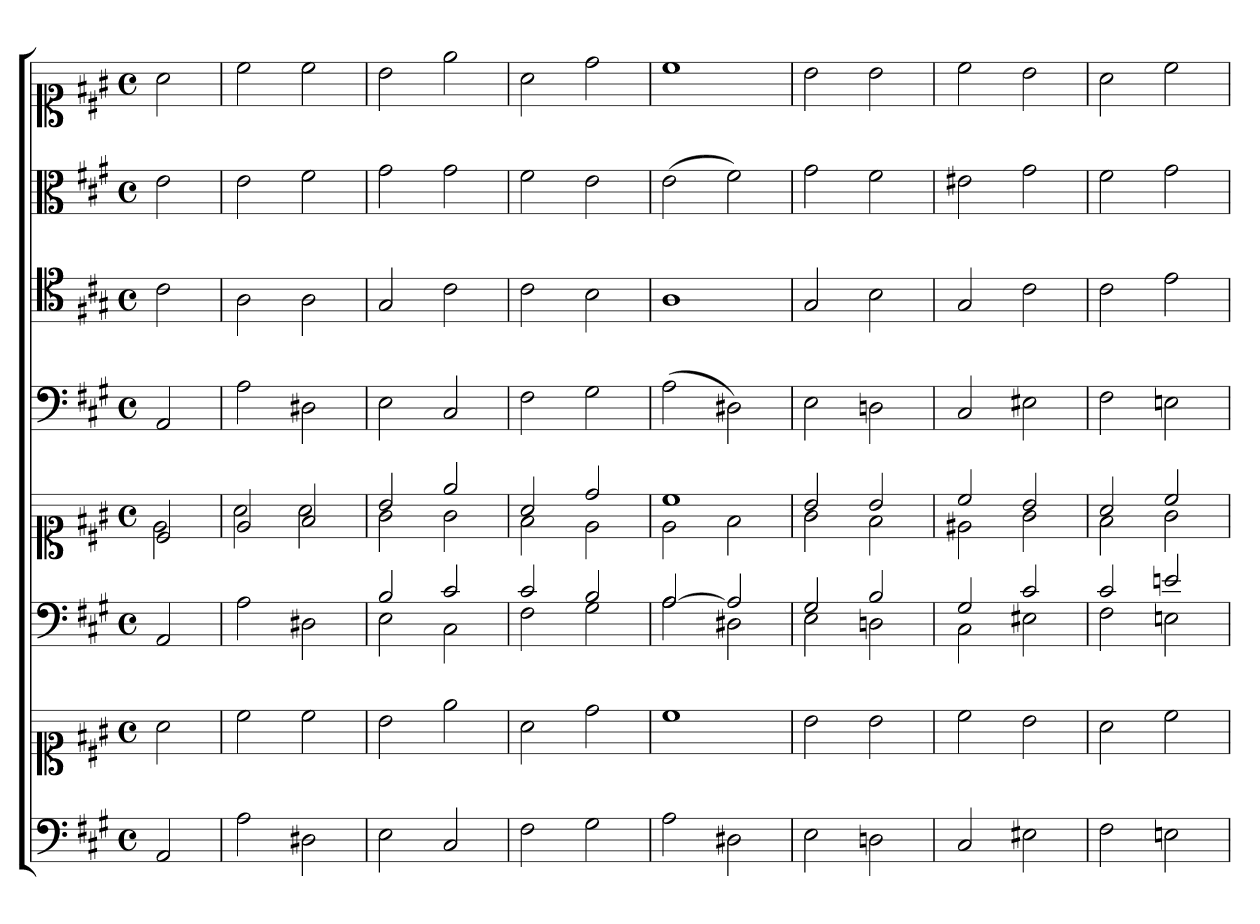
**kern	**kern	**kern	**kern	**kern	**kern	**kern	**kern
*part6	*part6	*part5	*part5	*part4	*part3	*part2	*part1
*staff8	*staff7	*staff6	*staff5	*staff4	*staff3	*staff2	*staff1
*clefF4	*clefC1	*clefF4	*clefC1	*clefF4	*clefC4	*clefC3	*clefC1
*k[f#c#g#]	*k[f#c#g#]	*k[f#c#g#]	*k[f#c#g#]	*k[f#c#g#]	*k[f#c#g#]	*k[f#c#g#]	*k[f#c#g#]
*A:	*A:	*A:	*A:	*A:	*A:	*A:	*A:
*M4/4	*M4/4	*M4/4	*M4/4	*M4/4	*M4/4	*M4/4	*M4/4
*met(c)	*met(c)	*met(c)	*met(c)	*met(c)	*met(c)	*met(c)	*met(c)
*MM180	*MM180	*MM180	*MM180	*MM180	*MM180	*MM180	*MM180
=	=	=	=	=	=	=	=
*	*	*	*^	*	*	*	*
2AA	2a	2AA	2c#	2e	2AA	2c#	2e	2a
=1	=1	=1	=1	=1	=1	=1	=1	=1
2A	2cc#	2A	2e	2a	2A	2A	2e	2cc#
2D#X	2cc#	2D#X	2f#	2a	2D#X	2A	2f#	2cc#
=2	=2	=2	=2	=2	=2	=2	=2	=2
*	*	*^	*	*	*	*	*	*
2E	2b	2B	2E	2b	2g#	2E	2G#	2g#	2b
2C#	2ee	2c#	2C#	2ee	2g#	2C#	2c#	2g#	2ee
=3	=3	=3	=3	=3	=3	=3	=3	=3	=3
2F#	2a	2c#	2F#	2a	2f#	2F#	2c#	2f#	2a
2G#	2dd	2B	2G#	2dd	2e	2G#	2B	2e	2dd
=4	=4	=4	=4	=4	=4	=4	=4	=4	=4
2A	1cc#	[2A	2A	1cc#	2e	(2A	1A	(2e	1cc#
2D#X	.	2A]	2D#X	.	2f#	2D#X)	.	2f#)	.
=5	=5	=5	=5	=5	=5	=5	=5	=5	=5
2E	2b	2G#	2E	2b	2g#	2E	2G#	2g#	2b
2Dn	2b	2B	2Dn	2b	2f#	2Dn	2B	2f#	2b
=6	=6	=6	=6	=6	=6	=6	=6	=6	=6
2C#	2cc#	2G#	2C#	2cc#	2e#X	2C#	2G#	2e#X	2cc#
2E#X	2b	2c#	2E#X	2b	2g#	2E#X	2c#	2g#	2b
=7	=7	=7	=7	=7	=7	=7	=7	=7	=7
2F#	2a	2c#	2F#	2a	2f#	2F#	2c#	2f#	2a
2En	2cc#	2en	2En	2cc#	2g#	2En	2e	2g#	2cc#
*	*	*v	*v	*	*	*	*	*	*
*	*	*	*v	*v	*	*	*	*
=	=	=	=	=	=	=	=
*-	*-	*-	*-	*-	*-	*-	*-
